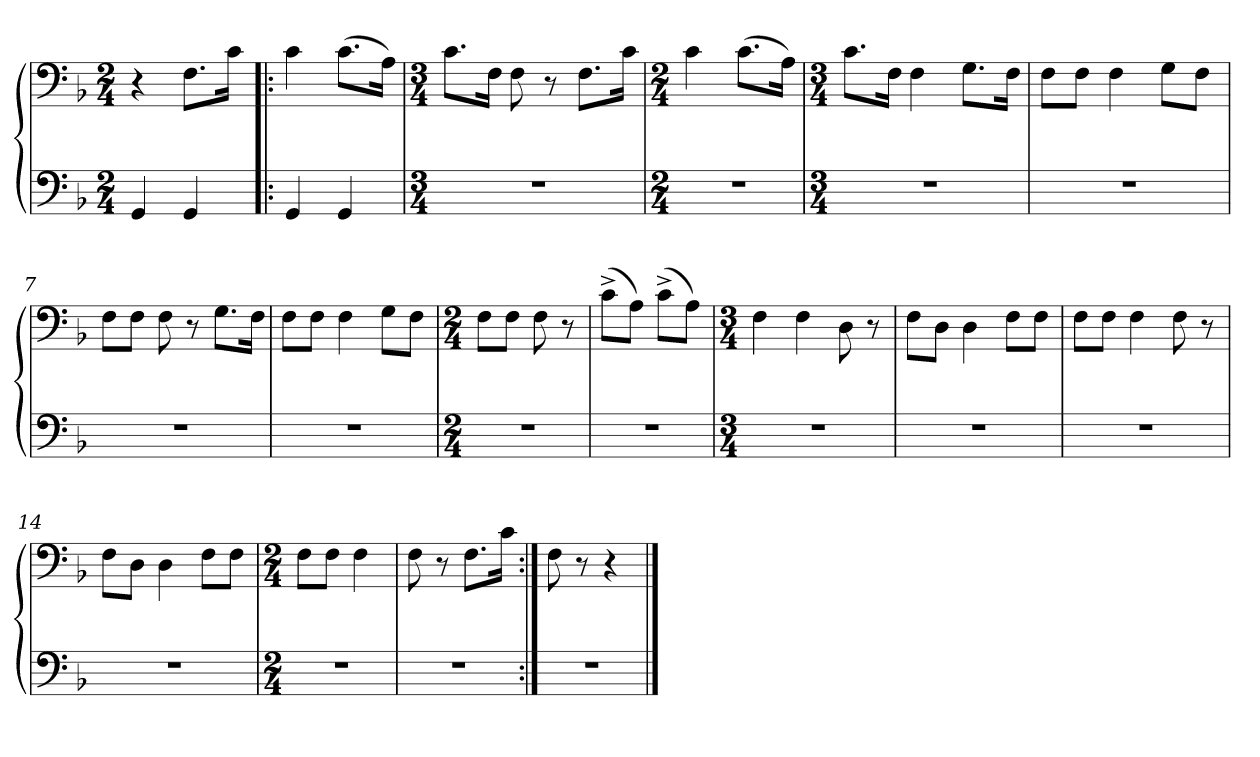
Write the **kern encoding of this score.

**kern	**kern
*part1	*part1
*staff2	*staff1
*clefF4	*clefF4
*k[b-]	*k[b-]
*M2/4	*M2/4
=1	=1
4GG/	4r
4GG/	8.F\L
.	16c\Jk
=2!|:	=2!|:
4GG/	4c\
4GG/	(8.c\L
.	16A\Jk)
=3	=3
*M3/4	*M3/4
2.r	8.c\L
.	16F\Jk
.	8F\
.	8r
.	8.F\L
.	16c\Jk
=4	=4
*M2/4	*M2/4
2r	4c\
.	(8.c\L
.	16A\Jk)
=5	=5
*M3/4	*M3/4
2.r	8.c\L
.	16F\Jk
.	4F\
.	8.G\L
.	16F\Jk
=6	=6
2.r	8F\L
.	8F\J
.	4F\
.	8G\L
.	8F\J
=7	=7
2.r	8F\L
.	8F\J
.	8F\
.	8r
.	8.G\L
.	16F\Jk
=8	=8
2.r	8F\L
.	8F\J
.	4F\
.	8G\L
.	8F\J
=9	=9
*M2/4	*M2/4
2r	8F\L
.	8F\J
.	8F\
.	8r
=10	=10
2r	(8c^\L
.	8A\J)
.	(8c^\L
.	8A\J)
=11	=11
*M3/4	*M3/4
2.r	4F\
.	4F\
.	8D\
.	8r
=12	=12
2.r	8F\L
.	8D\J
.	4D\
.	8F\L
.	8F\J
=13	=13
2.r	8F\L
.	8F\J
.	4F\
.	8F\
.	8r
=14	=14
2.r	8F\L
.	8D\J
.	4D\
.	8F\L
.	8F\J
=15	=15
*M2/4	*M2/4
2r	8F\L
.	8F\J
.	4F\
=16	=16
2r	8F\
.	8r
.	8.F\L
.	16c\Jk
=:|!	=:|!
2r	8F\
.	8r
.	4r
==	==
*-	*-
